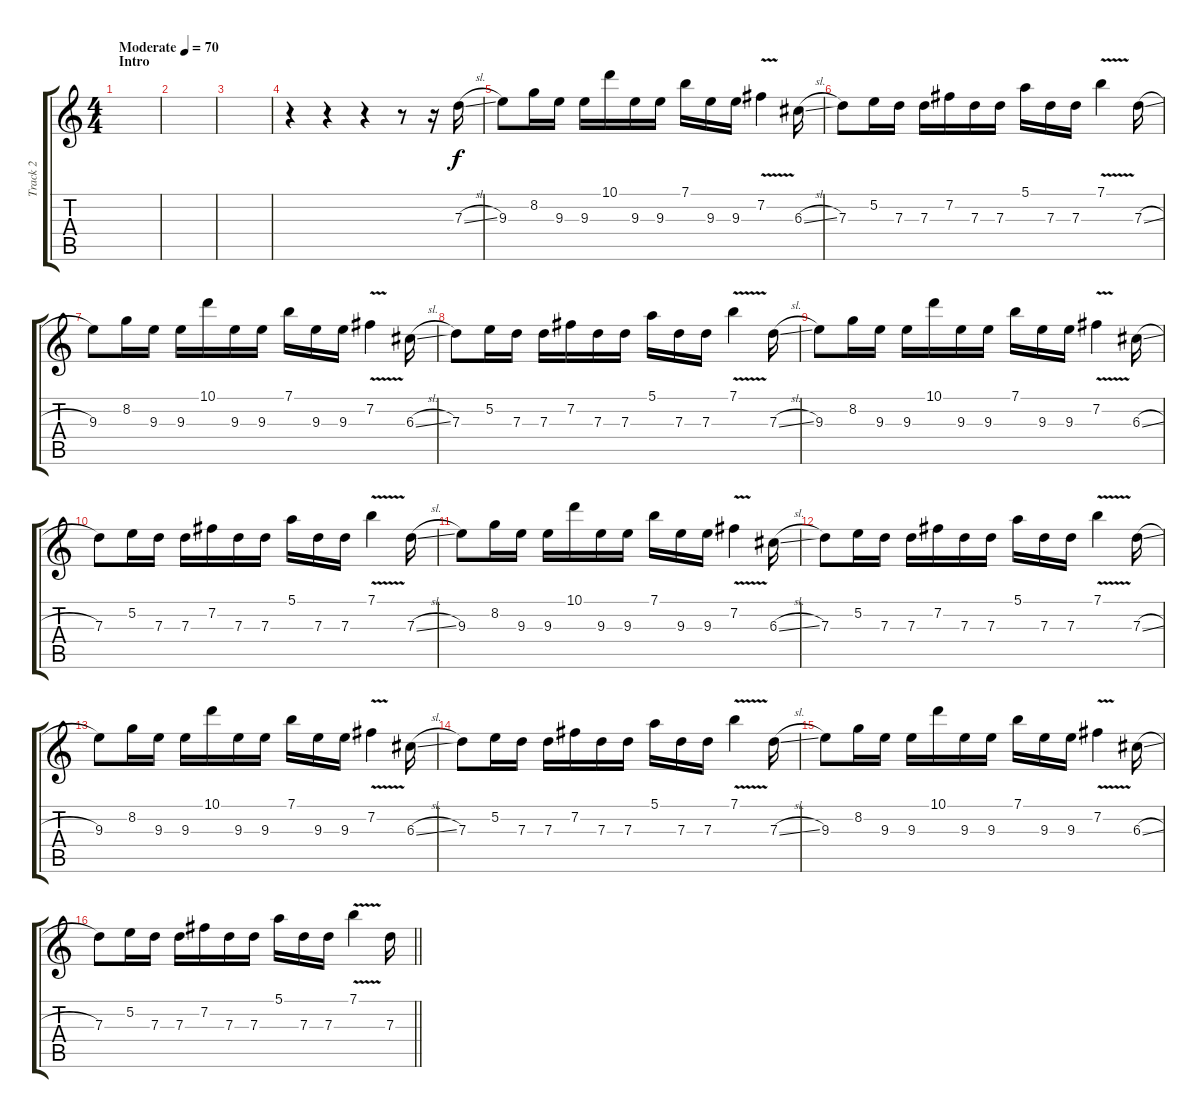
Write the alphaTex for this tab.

\track ("Track 2" "Track 2") {instrument electricguitarclean}
\staff {score tabs}
\tuning (E4 B3 G3 D3 A2 E2) {hide}
\ts (4 4)
\section ("" "Intro")
\tempo (70 "Moderate")
\clef g2
\ks c
|
|
|
r.4 r.4 r.4 r.8 r.16 7.3{sl}.16 |
9.3.8 8.2.16 9.3.16 9.3.16 10.1.16 9.3.16 9.3.16 7.1.16 9.3.16 9.3.16 7.2{v}.4 6.3{sl}.16 |
7.3.8 5.2.16 7.3.16 7.3.16 7.2.16 7.3.16 7.3.16 5.1.16 7.3.16 7.3.16 7.1{v}.4 7.3{sl}.16 |
9.3.8 8.2.16 9.3.16 9.3.16 10.1.16 9.3.16 9.3.16 7.1.16 9.3.16 9.3.16 7.2{v}.4 6.3{sl}.16 |
7.3.8 5.2.16 7.3.16 7.3.16 7.2.16 7.3.16 7.3.16 5.1.16 7.3.16 7.3.16 7.1{v}.4 7.3{sl}.16{dy f} |
9.3.8 8.2.16 9.3.16 9.3.16 10.1.16 9.3.16 9.3.16 7.1.16 9.3.16 9.3.16 7.2{v}.4 6.3{sl}.16 |
7.3.8 5.2.16 7.3.16 7.3.16 7.2.16 7.3.16 7.3.16 5.1.16 7.3.16 7.3.16 7.1{v}.4 7.3{sl}.16 |
9.3.8 8.2.16 9.3.16 9.3.16 10.1.16 9.3.16 9.3.16 7.1.16 9.3.16 9.3.16 7.2{v}.4 6.3{sl}.16 |
7.3.8 5.2.16 7.3.16 7.3.16 7.2.16 7.3.16 7.3.16 5.1.16 7.3.16 7.3.16 7.1{v}.4 7.3{sl}.16 |
9.3.8 8.2.16 9.3.16 9.3.16 10.1.16 9.3.16 9.3.16 7.1.16 9.3.16 9.3.16 7.2{v}.4 6.3{sl}.16 |
7.3.8 5.2.16 7.3.16 7.3.16 7.2.16 7.3.16 7.3.16 5.1.16 7.3.16 7.3.16 7.1{v}.4 7.3{sl}.16 |
9.3.8 8.2.16 9.3.16 9.3.16 10.1.16 9.3.16 9.3.16 7.1.16 9.3.16 9.3.16 7.2{v}.4 6.3{sl}.16 |
\barLineRight lightlight
7.3.8 5.2.16 7.3.16 7.3.16 7.2.16 7.3.16 7.3.16 5.1.16 7.3.16 7.3.16 7.1{v}.4 7.3.16
